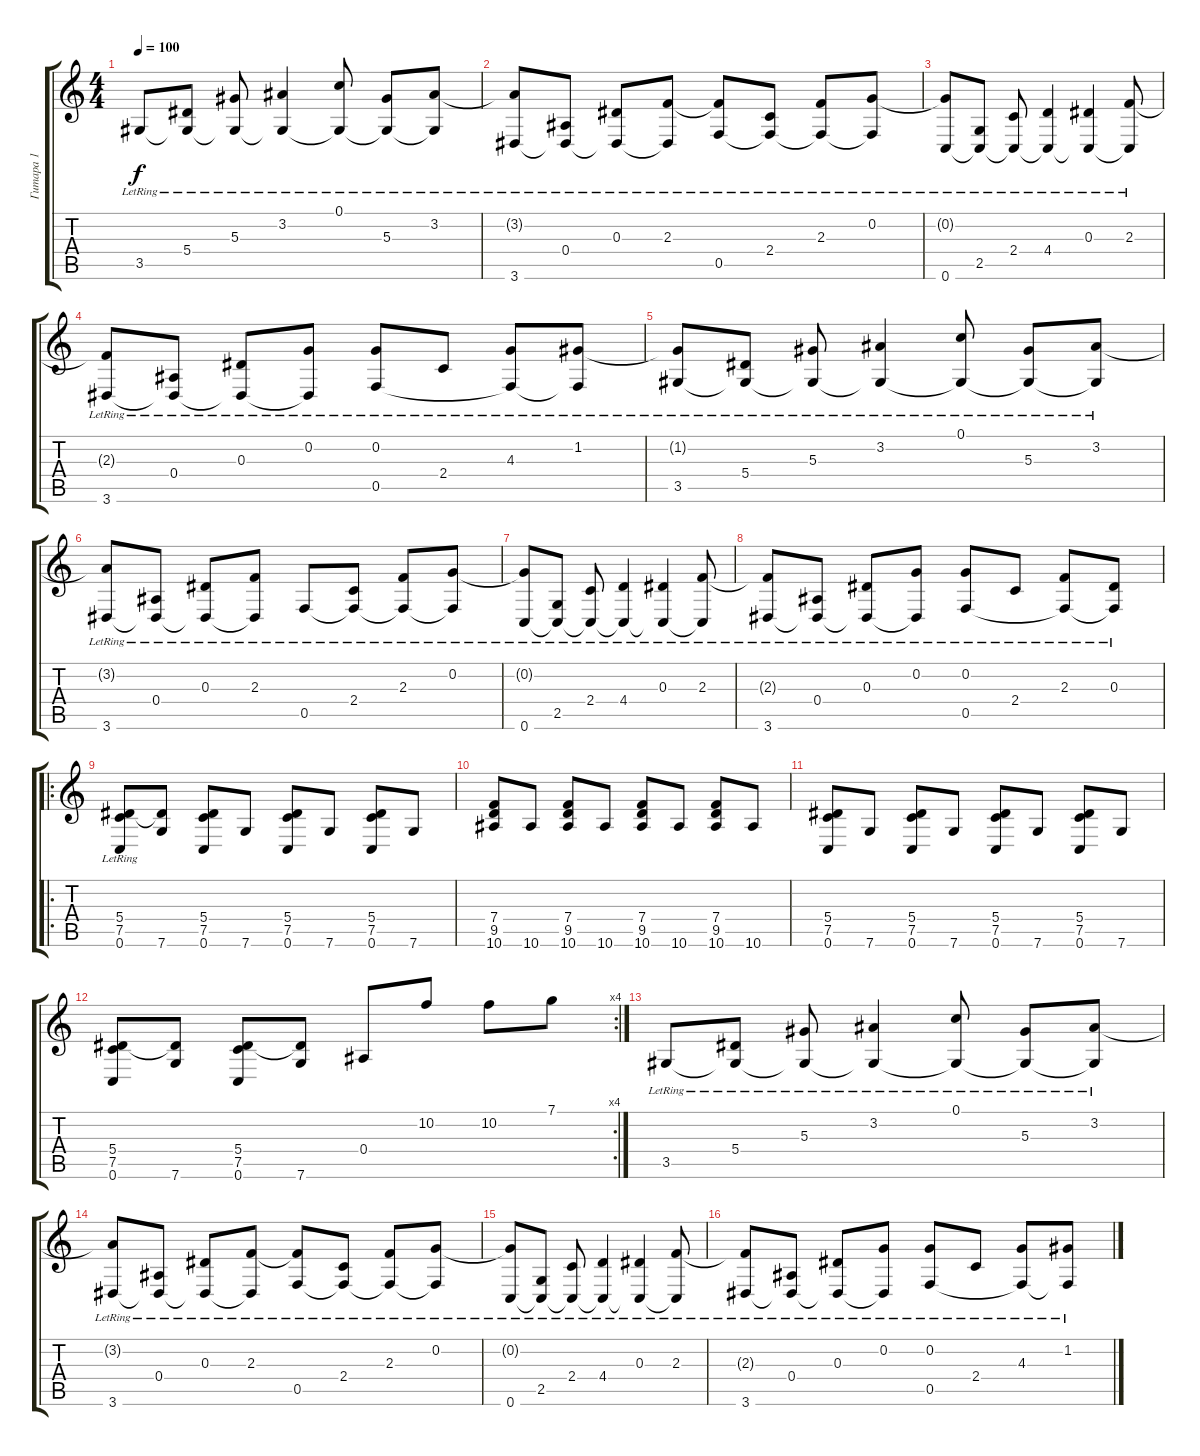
\track ("Гитара 1" "Гитара 1") {instrument acousticguitarsteel}
\staff {score tabs}
\tuning (C4 G3 Eb3 Bb2 F2 C2) {hide}
\ts (4 4)
\tempo 100
\clef g2
\ks c
3.5{lr}.8{dy f volume 4 instrument acousticguitarsteel} (5.4{lr} 3.5{t}).8 (5.3{lr} 3.5{t}).8 (3.2{lr} 3.5{t}).4 (0.1{lr} 3.5{t}).8 (5.3{lr} 3.5{t}).8 (3.2{lr} 3.5{t}).8 |
(3.2{t} 3.6{lr}).8 (0.4{lr} 3.6{t}).8 (0.3{lr} 3.6{t}).8 (2.3{lr} 3.6{t}).8 (2.3{t} 0.5{lr}).8 (2.4{lr} 0.5{t}).8 (2.3{lr} 0.5{t}).8 (0.2{lr} 0.5{t}).8 |
(0.2{t} 0.6{lr}).8 (2.5{lr} 0.6{t}).8 (2.4{lr} 0.6{t}).8 (4.4{lr} 0.6{t}).4 (0.3{lr} 0.6{t}).4 (2.3{lr} 0.6{t}).8 |
(2.3{t} 3.6{lr}).8 (0.4{lr} 3.6{t}).8 (0.3{lr} 3.6{t}).8 (0.2{lr} 3.6{t}).8 (0.2{lr} 0.5{lr}).8 2.4{lr}.8 (4.3{lr} 0.5{t}).8 (1.2{lr} 0.5{t}).8 |
(1.2{t} 3.5{lr}).8 (5.4{lr} 3.5{t}).8 (5.3{lr} 3.5{t}).8 (3.2{lr} 3.5{t}).4 (0.1{lr} 3.5{t}).8 (5.3{lr} 3.5{t}).8 (3.2{lr} 3.5{t}).8 |
(3.2{t} 3.6{lr}).8 (0.4{lr} 3.6{t}).8 (0.3{lr} 3.6{t}).8 (2.3{lr} 3.6{t}).8 0.5{lr}.8 (2.4{lr} 0.5{t}).8 (2.3{lr} 0.5{t}).8 (0.2{lr} 0.5{t}).8 |
(0.2{t} 0.6{lr}).8 (2.5{lr} 0.6{t}).8 (2.4{lr} 0.6{t}).8 (4.4{lr} 0.6{t}).4 (0.3{lr} 0.6{t}).4 (2.3{lr} 0.6{t}).8 |
(2.3{t} 3.6{lr}).8 (0.4{lr} 3.6{t}).8 (0.3{lr} 3.6{t}).8 (0.2{lr} 3.6{t}).8 (0.2{lr} 0.5{lr}).8 2.4{lr}.8 (2.3{lr} 0.5{t}).8 (0.3{lr} 0.5{t}).8 |
\ro
(5.4{lr} 7.5 0.6).8 (5.4{t} 7.6).8 (5.4 7.5 0.6).8 7.6.8 (5.4 7.5 0.6).8 7.6.8 (5.4 7.5 0.6).8 7.6.8 |
(7.4 9.5 10.6).8 10.6.8 (7.4 9.5 10.6).8 10.6.8 (7.4 9.5 10.6).8 10.6.8 (7.4 9.5 10.6).8 10.6.8 |
(5.4 7.5 0.6).8 7.6.8 (5.4 7.5 0.6).8 7.6.8 (5.4 7.5 0.6).8 7.6.8 (5.4 7.5 0.6).8 7.6.8 |
\rc 4
(5.4 7.5 0.6).8 (5.4{t} 7.6).8 (5.4 7.5 0.6).8 (5.4{t} 7.6).8 0.4.8 10.2.8 10.2.8 7.1.8 |
3.5{lr}.8 (5.4{lr} 3.5{t}).8 (5.3{lr} 3.5{t}).8 (3.2{lr} 3.5{t}).4 (0.1{lr} 3.5{t}).8 (5.3{lr} 3.5{t}).8 (3.2{lr} 3.5{t}).8 |
(3.2{t} 3.6{lr}).8 (0.4{lr} 3.6{t}).8 (0.3{lr} 3.6{t}).8 (2.3{lr} 3.6{t}).8 (2.3{t} 0.5{lr}).8 (2.4{lr} 0.5{t}).8 (2.3{lr} 0.5{t}).8 (0.2{lr} 0.5{t}).8 |
(0.2{t} 0.6{lr}).8 (2.5{lr} 0.6{t}).8 (2.4{lr} 0.6{t}).8 (4.4{lr} 0.6{t}).4 (0.3{lr} 0.6{t}).4 (2.3{lr} 0.6{t}).8 |
(2.3{t} 3.6{lr}).8 (0.4{lr} 3.6{t}).8 (0.3{lr} 3.6{t}).8 (0.2{lr} 3.6{t}).8 (0.2{lr} 0.5{lr}).8 2.4{lr}.8 (4.3{lr} 0.5{t}).8 (1.2{lr} 0.5{t}).8
